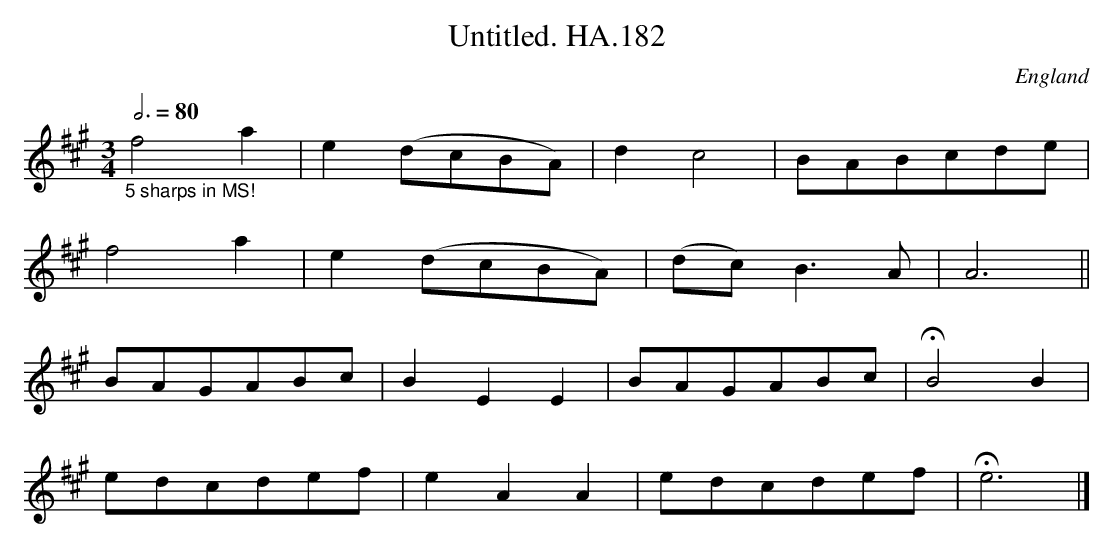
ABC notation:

X:1
T:Untitled. HA.182
M:3/4
L:1/8
Q:3/4=80
O:England
K:A major
"_5 sharps in MS!"f4a2|e2 (dcBA)|d2c4|BABcde|!
f4a2|e2 (dcBA)|(dc)B3A|A6||!
BAGABc|B2E2E2|BAGABc|HB4B2|!
edcdef|e2A2A2|edcdef|He6|]
